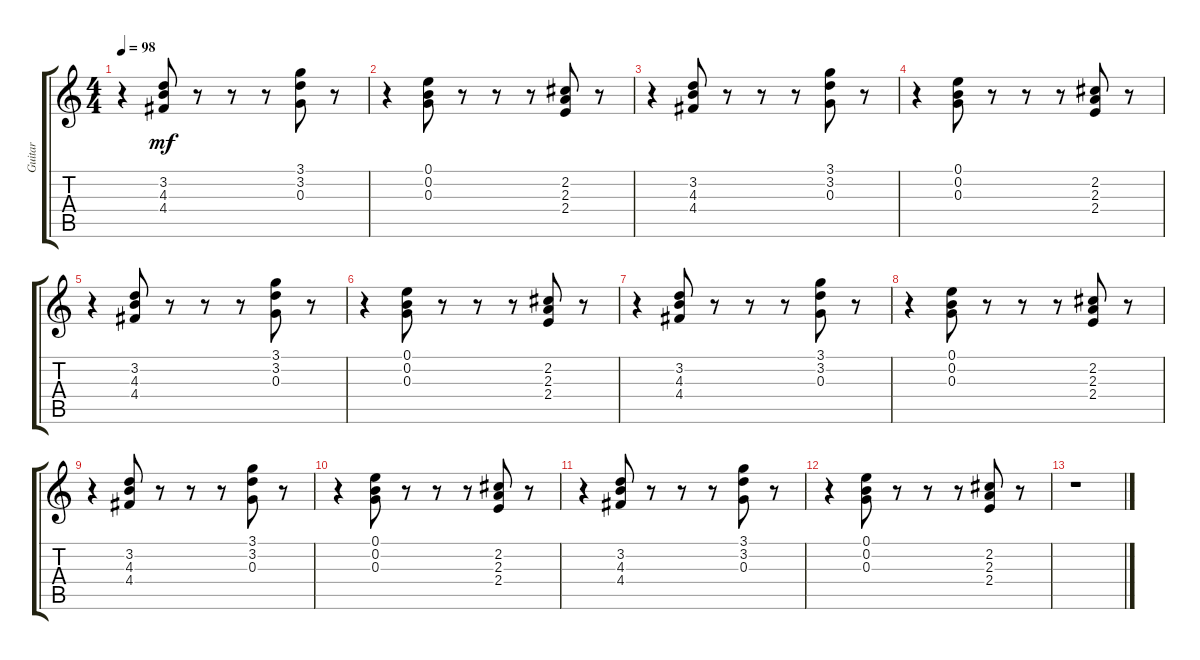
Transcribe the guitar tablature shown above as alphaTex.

\track ("Guitar" "Guitar") {instrument electricguitarjazz}
\staff {score tabs}
\tuning (E4 B3 G3 D3 A2 E2) {hide}
\ts (4 4)
\tempo 98
\clef g2
\ks c
r.4{dy mf} (3.2 4.3 4.4).8 r.8 r.8 r.8 (3.1 3.2 0.3).8 r.8 |
r.4 (0.1 0.2 0.3).8 r.8 r.8 r.8 (2.2 2.3 2.4).8 r.8 |
r.4 (3.2 4.3 4.4).8 r.8 r.8 r.8 (3.1 3.2 0.3).8 r.8 |
r.4 (0.1 0.2 0.3).8 r.8 r.8 r.8 (2.2 2.3 2.4).8 r.8 |
r.4 (3.2 4.3 4.4).8 r.8 r.8 r.8 (3.1 3.2 0.3).8 r.8 |
r.4 (0.1 0.2 0.3).8 r.8 r.8 r.8 (2.2 2.3 2.4).8 r.8 |
r.4 (3.2 4.3 4.4).8 r.8 r.8 r.8 (3.1 3.2 0.3).8 r.8 |
r.4 (0.1 0.2 0.3).8 r.8 r.8 r.8 (2.2 2.3 2.4).8 r.8 |
r.4 (3.2 4.3 4.4).8 r.8 r.8 r.8 (3.1 3.2 0.3).8 r.8 |
r.4 (0.1 0.2 0.3).8 r.8 r.8 r.8 (2.2 2.3 2.4).8 r.8 |
r.4 (3.2 4.3 4.4).8 r.8 r.8 r.8 (3.1 3.2 0.3).8 r.8 |
r.4 (0.1 0.2 0.3).8 r.8 r.8 r.8 (2.2 2.3 2.4).8 r.8 |
r.1
